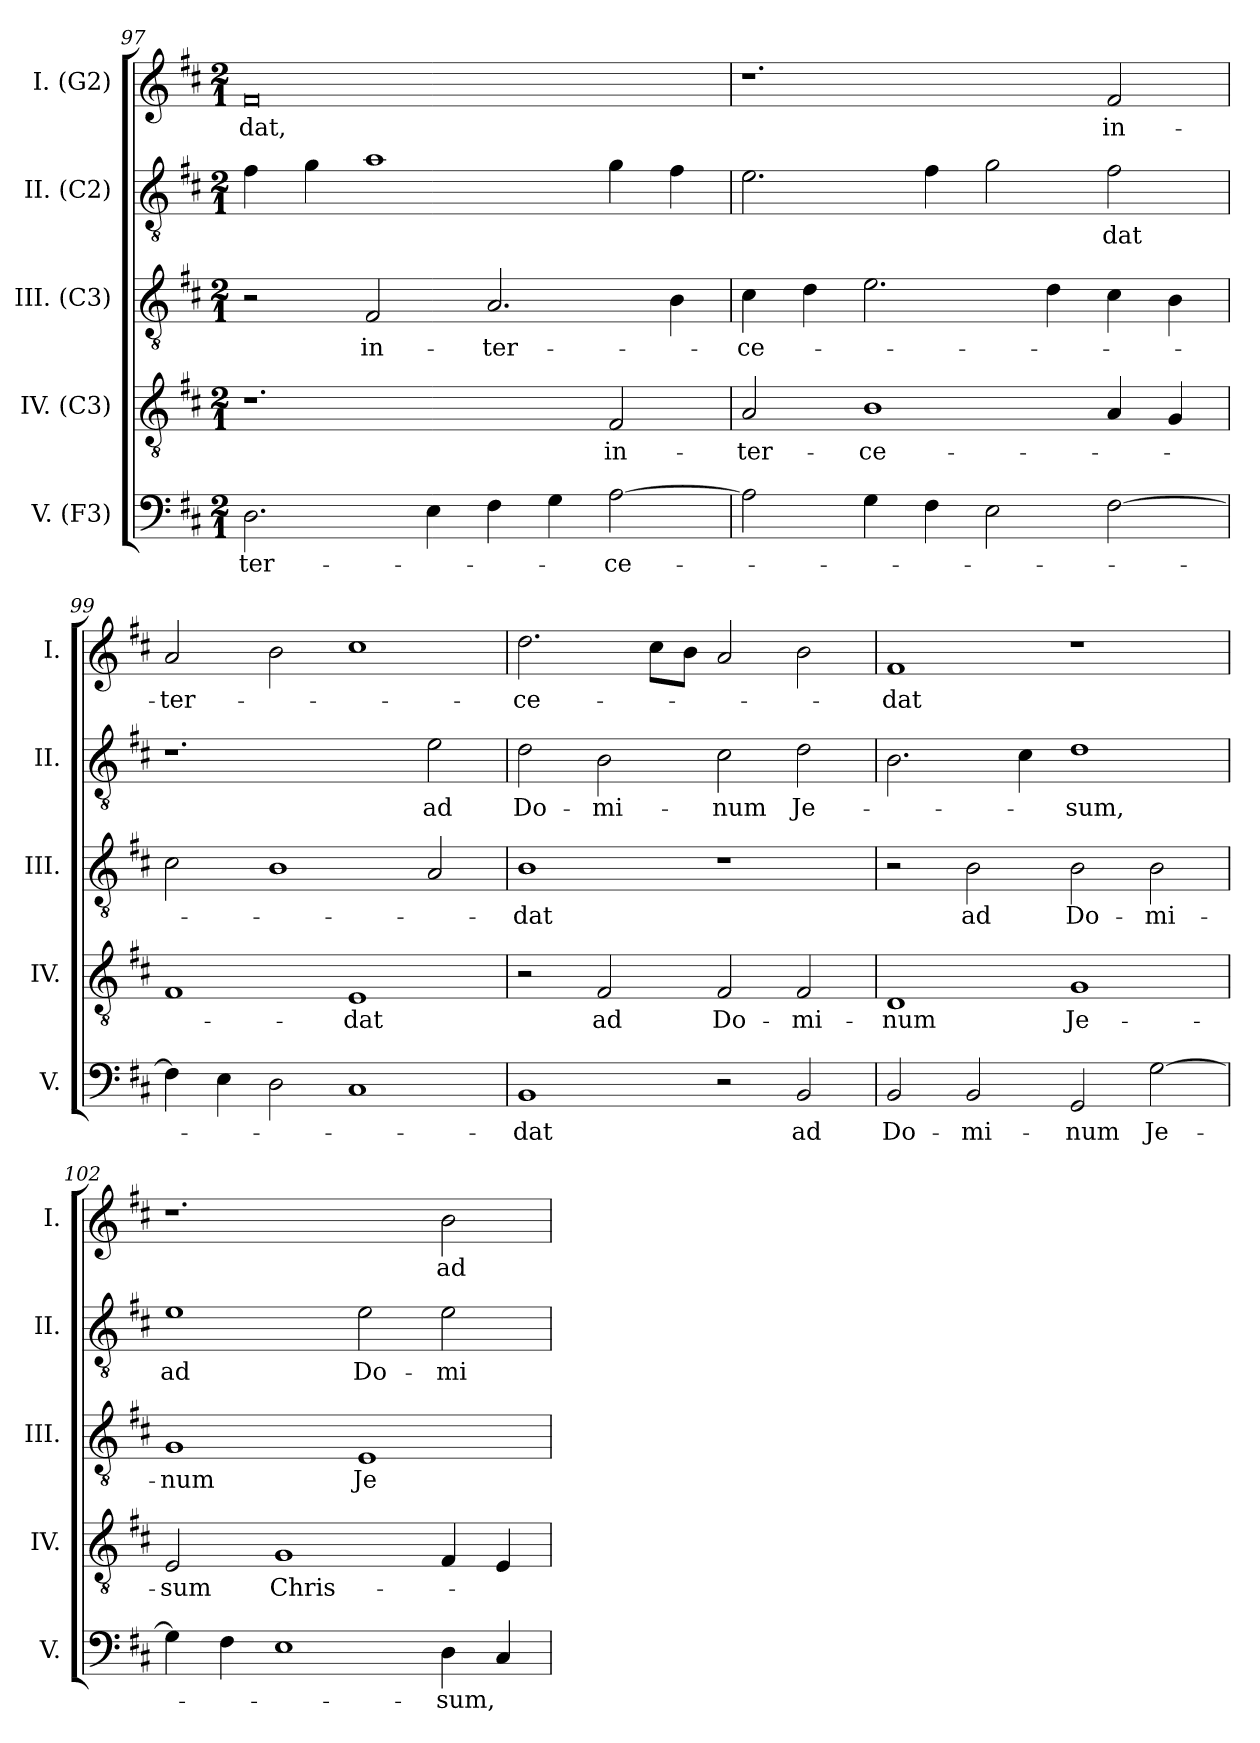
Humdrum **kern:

**kern	**text	**kern	**text	**kern	**text	**kern	**text	**kern	**text
*part5	*part5	*part4	*part4	*part3	*part3	*part2	*part2	*part1	*part1
*staff5	*staff5	*staff4	*staff4	*staff3	*staff3	*staff2	*staff2	*staff1	*staff1
*I"V. (F3)	*	*I"IV. (C3)	*	*I"III. (C3)	*	*I"II. (C2)	*	*I"I. (G2)	*
*I'V.	*	*I'IV.	*	*I'III.	*	*I'II.	*	*I'I.	*
*clefF4	*	*clefGv2	*	*clefGv2	*	*clefGv2	*	*clefG2	*
*	*	*ITrd7c12	*	*ITrd7c12	*	*	*	*	*
*k[f#c#]	*	*k[f#c#]	*	*k[f#c#]	*	*k[f#c#]	*	*k[f#c#]	*
*D:	*	*D:	*	*D:	*	*D:	*	*D:	*
*M2/1	*	*M2/1	*	*M2/1	*	*M2/1	*	*M2/1	*
=97	=97	=97	=97	=97	=97	=97	=97	=97	=97
!	!LO:LY:b:color=#000000	!	!	!	!	!	!	!	!
!	!	!	!	!	!	!	!	!	!LO:LY:b:color=#000000
2.Di\	-ter-	1.r	.	2r	.	4f#i\	.	0f#i	-dat,
.	.	.	.	.	.	4gi\	.	.	.
!	!	!	!	!	!LO:LY:b:color=#000000	!	!	!	!
.	.	.	.	2FF#i/	in-	1ai	.	.	.
4Ei\	.	.	.	.	.	.	.	.	.
!	!	!	!	!	!LO:LY:b:color=#000000	!	!	!	!
4F#i\	.	.	.	2.AAi/	-ter-	.	.	.	.
4Gi\	.	.	.	.	.	.	.	.	.
!	!LO:LY:b:color=#000000	!	!	!	!	!	!	!	!
!	!	!	!LO:LY:b:color=#000000	!	!	!	!	!	!
[2Ai\	-ce-	2FF#i/	in-	.	.	4gi\	.	.	.
.	.	.	.	4BBi\	.	4f#i\	.	.	.
=98	=98	=98	=98	=98	=98	=98	=98	=98	=98
!	!	!	!LO:LY:b:color=#000000	!	!	!	!	!	!
!	!	!	!	!	!LO:LY:b:color=#000000	!	!	!	!
2Ai\]	.	2AAi/	-ter-	4C#i\	-ce-	2.ei\	.	1.r	.
.	.	.	.	4Di\	.	.	.	.	.
!	!	!	!LO:LY:b:color=#000000	!	!	!	!	!	!
4Gi\	.	1BBi	-ce-	2.Ei\	.	.	.	.	.
4F#i\	.	.	.	.	.	4f#i\	.	.	.
2Ei\	.	.	.	.	.	2gi\	.	.	.
.	.	.	.	4Di\	.	.	.	.	.
!	!	!	!	!	!	!	!LO:LY:b:color=#000000	!	!
!	!	!	!	!	!	!	!	!	!LO:LY:b:color=#000000
[2F#i\	.	4AAi/	.	4C#i\	.	2f#i\	-dat	2f#i/	in-
.	.	4GGi/	.	4BBi\	.	.	.	.	.
!!LO:LB:g=z
=99	=99	=99	=99	=99	=99	=99	=99	=99	=99
!	!	!	!	!	!	!	!	!	!LO:LY:b:color=#000000
4F#i\]	.	1FF#i	.	2C#i\	.	1.r	.	2ai/	-ter-
4Ei\	.	.	.	.	.	.	.	.	.
2Di\	.	.	.	1BBi	.	.	.	2bi\	.
!	!	!	!LO:LY:b:color=#000000	!	!	!	!	!	!
1C#i	.	1EEi	-dat	.	.	.	.	1cc#i	.
!	!	!	!	!	!	!	!LO:LY:b:color=#000000	!	!
.	.	.	.	2AAi/	.	2ei\	ad	.	.
=100	=100	=100	=100	=100	=100	=100	=100	=100	=100
!	!LO:LY:b:color=#000000	!	!	!	!	!	!	!	!
!	!	!	!	!	!LO:LY:b:color=#000000	!	!	!	!
!	!	!	!	!	!	!	!LO:LY:b:color=#000000	!	!
!	!	!	!	!	!	!	!	!	!LO:LY:b:color=#000000
1BBi	-dat	2r	.	1BBi	-dat	2di\	Do-	2.ddi\	-ce-
!	!	!	!LO:LY:b:color=#000000	!	!	!	!	!	!
!	!	!	!	!	!	!	!LO:LY:b:color=#000000	!	!
.	.	2FF#i/	ad	.	.	2Bi\	-mi-	.	.
.	.	.	.	.	.	.	.	8cc#i\L	.
.	.	.	.	.	.	.	.	8bi\J	.
!	!	!	!LO:LY:b:color=#000000	!	!	!	!	!	!
!	!	!	!	!	!	!	!LO:LY:b:color=#000000	!	!
2r	.	2FF#i/	Do-	1r	.	2c#i\	-num	2ai/	.
!	!LO:LY:b:color=#000000	!	!	!	!	!	!	!	!
!	!	!	!LO:LY:b:color=#000000	!	!	!	!	!	!
!	!	!	!	!	!	!	!LO:LY:b:color=#000000	!	!
2BBi/	ad	2FF#i/	-mi-	.	.	2di\	Je-	2bi\	.
=101	=101	=101	=101	=101	=101	=101	=101	=101	=101
!	!LO:LY:b:color=#000000	!	!	!	!	!	!	!	!
!	!	!	!LO:LY:b:color=#000000	!	!	!	!	!	!
!	!	!	!	!	!	!	!	!	!LO:LY:b:color=#000000
2BBi/	Do-	1DDi	-num	2r	.	2.Bi\	.	1f#i	-dat
!	!LO:LY:b:color=#000000	!	!	!	!	!	!	!	!
!	!	!	!	!	!LO:LY:b:color=#000000	!	!	!	!
2BBi/	-mi-	.	.	2BBi\	ad	.	.	.	.
.	.	.	.	.	.	4c#i\	.	.	.
!	!LO:LY:b:color=#000000	!	!	!	!	!	!	!	!
!	!	!	!LO:LY:b:color=#000000	!	!	!	!	!	!
!	!	!	!	!	!LO:LY:b:color=#000000	!	!	!	!
!	!	!	!	!	!	!	!LO:LY:b:color=#000000	!	!
2GGi/	-num	1GGi	Je-	2BBi\	Do-	1di	-sum,	1r	.
!	!LO:LY:b:color=#000000	!	!	!	!	!	!	!	!
!	!	!	!	!	!LO:LY:b:color=#000000	!	!	!	!
[2Gi\	Je-	.	.	2BBi\	-mi-	.	.	.	.
=102	=102	=102	=102	=102	=102	=102	=102	=102	=102
!	!	!	!LO:LY:b:color=#000000	!	!	!	!	!	!
!	!	!	!	!	!LO:LY:b:color=#000000	!	!	!	!
!	!	!	!	!	!	!	!LO:LY:b:color=#000000	!	!
4Gi\]	.	2EEi/	-sum	1GGi	-num	1ei	ad	1.r	.
4F#i\	.	.	.	.	.	.	.	.	.
!	!	!	!LO:LY:b:color=#000000	!	!	!	!	!	!
1Ei	.	1GGi	Chris-	.	.	.	.	.	.
!	!	!	!	!	!LO:LY:b:color=#000000	!	!	!	!
!	!	!	!	!	!	!	!LO:LY:b:color=#000000	!	!
.	.	.	.	1EEi	Je-	2ei\	Do-	.	.
!	!LO:LY:b:color=#000000	!	!	!	!	!	!	!	!
!	!	!	!	!	!	!	!LO:LY:b:color=#000000	!	!
!	!	!	!	!	!	!	!	!	!LO:LY:b:color=#000000
4Di\	-sum,	4FF#i/	.	.	.	2ei\	-mi-	2bi\	ad
4C#i/	.	4EEi/	.	.	.	.	.	.	.
=	=	=	=	=	=	=	=	=	=
*-	*-	*-	*-	*-	*-	*-	*-	*-	*-
